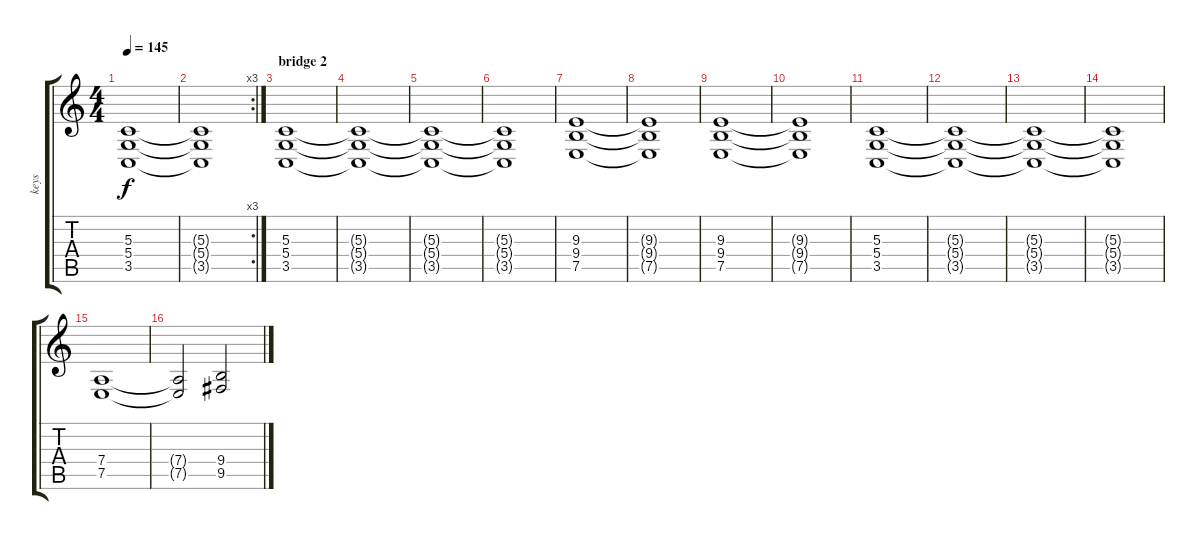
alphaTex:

\track ("keys" "keys") {instrument lead1square}
\staff {score tabs}
\tuning (E4 B3 G3 D3 A2 E2) {hide}
\ts (4 4)
\tempo 145
\clef g2
\ks c
(5.3{t} 5.4{t} 3.5{t}).1{dy f} |
\rc 3
(5.3{t} 5.4{t} 3.5{t}).1 |
\section ("" "bridge 2")
(5.3 5.4 3.5).1 |
(5.3{t} 5.4{t} 3.5{t}).1 |
(5.3{t} 5.4{t} 3.5{t}).1 |
(5.3{t} 5.4{t} 3.5{t}).1 |
(9.3 9.4 7.5).1 |
(9.3{t} 9.4{t} 7.5{t}).1 |
(9.3 9.4 7.5).1 |
(9.3{t} 9.4{t} 7.5{t}).1 |
(5.3 5.4 3.5).1 |
(5.3{t} 5.4{t} 3.5{t}).1 |
(5.3{t} 5.4{t} 3.5{t}).1 |
(5.3{t} 5.4{t} 3.5{t}).1 |
(7.4 7.5).1 |
(7.4{t} 7.5{t}).2 (9.4 9.5).2
